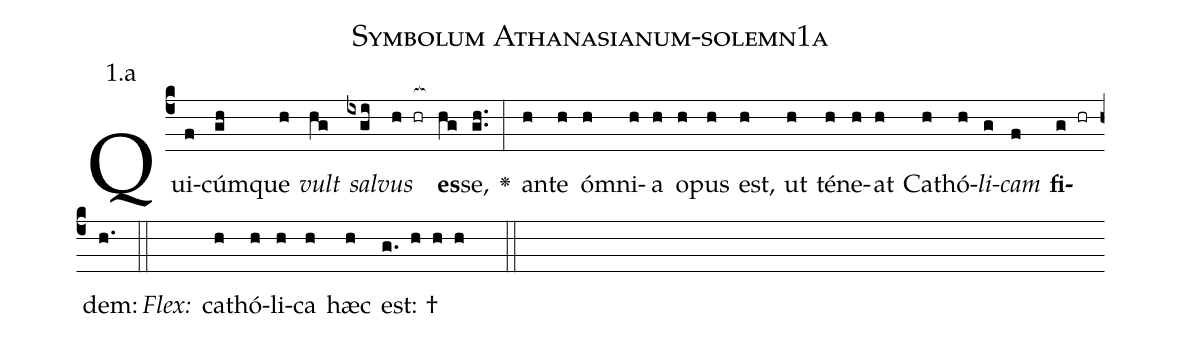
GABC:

name: Symbolum Athanasianum-solemn1a;
annotation: 1.a;
%%
(c4)Qui(f)cúm(gh)que(h) <i>vult</i>(hg) <i>sal</i>(ixgi)<i>vus</i>(h hr[ocb:1{]) <b>es</b>(hg[ocb:0}])se,(gh..) <v>\greheightstar</v>(:) an(h)te(h) óm(h)ni(h)a(h) o(h)pus(h) est,(h) ut(h) té(h)ne(h)at(h) Ca(h)thó(h)<i>li</i>(g)<i>cam</i>(f) <b>fi</b>(g hr)dem:(h.) (::)
<i>Flex:</i>()  ca(h)thó(h)li(h)ca(h) hæc(h) est: †(g. h h h  ::)

%E(h) u(h) o(g) u(f) a(g) e.(h.) (::)
